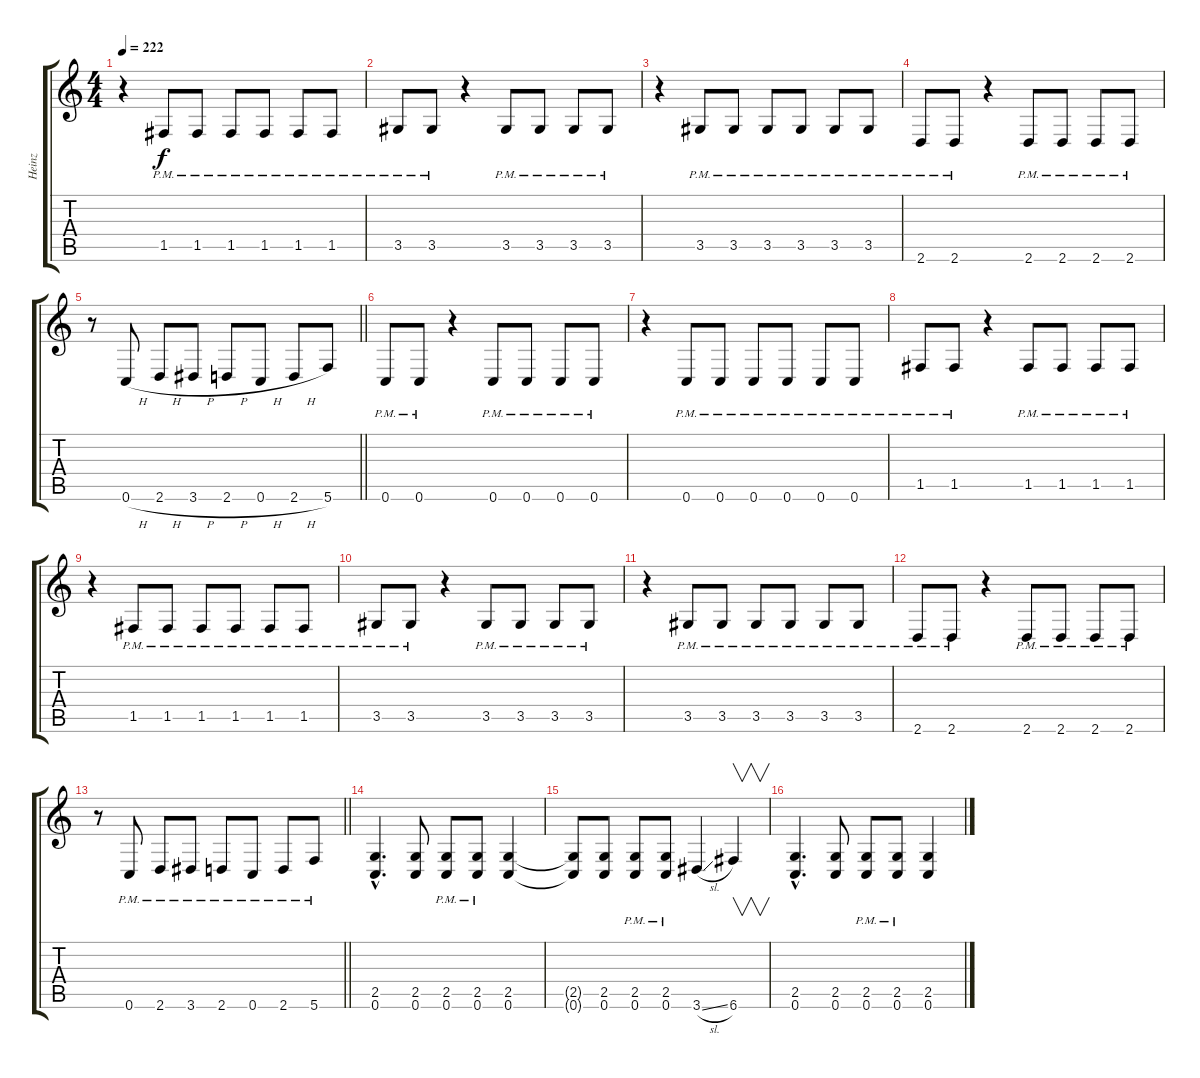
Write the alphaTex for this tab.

\track ("Heinz" "Heinz") {instrument distortionguitar}
\staff {score tabs}
\tuning (C4 G3 Eb3 Bb2 F2 C2) {hide}
\ts (4 4)
\tempo 222
\clef g2
\ks c
r.4{dy f} 1.5{pm}.8 1.5{pm}.8 1.5{pm}.8 1.5{pm}.8 1.5{pm}.8 1.5{pm}.8 |
3.5{pm}.8 3.5{pm}.8 r.4 3.5{pm}.8 3.5{pm}.8 3.5{pm}.8 3.5{pm}.8 |
r.4 3.5{pm}.8 3.5{pm}.8 3.5{pm}.8 3.5{pm}.8 3.5{pm}.8 3.5{pm}.8 |
2.6{pm}.8 2.6{pm}.8 r.4 2.6{pm}.8 2.6{pm}.8 2.6{pm}.8 2.6{pm}.8 |
\barLineRight lightlight
r.8 0.6{h}.8 2.6{h}.8 3.6{h}.8 2.6{h}.8 0.6{h}.8 2.6{h}.8 5.6.8 |
0.6{pm}.8 0.6{pm}.8 r.4 0.6{pm}.8 0.6{pm}.8 0.6{pm}.8 0.6{pm}.8 |
r.4 0.6{pm}.8 0.6{pm}.8 0.6{pm}.8 0.6{pm}.8 0.6{pm}.8 0.6{pm}.8 |
1.5{pm}.8 1.5{pm}.8 r.4 1.5{pm}.8 1.5{pm}.8 1.5{pm}.8 1.5{pm}.8 |
r.4 1.5{pm}.8 1.5{pm}.8 1.5{pm}.8 1.5{pm}.8 1.5{pm}.8 1.5{pm}.8 |
3.5{pm}.8 3.5{pm}.8 r.4 3.5{pm}.8 3.5{pm}.8 3.5{pm}.8 3.5{pm}.8 |
r.4 3.5{pm}.8 3.5{pm}.8 3.5{pm}.8 3.5{pm}.8 3.5{pm}.8 3.5{pm}.8 |
2.6{pm}.8 2.6{pm}.8 r.4 2.6{pm}.8 2.6{pm}.8 2.6{pm}.8 2.6{pm}.8 |
\barLineRight lightlight
r.8 0.6{pm}.8 2.6{pm}.8 3.6{pm}.8 2.6{pm}.8 0.6{pm}.8 2.6{pm}.8 5.6{pm}.8 |
(2.5{hac} 0.6{hac}).4{d} (2.5 0.6).8 (2.5{pm} 0.6{pm}).8 (2.5{pm} 0.6{pm}).8 (2.5 0.6).4 |
(2.5{t} 0.6{t}).8 (2.5 0.6).8 (2.5{pm} 0.6{pm}).8 (2.5{pm} 0.6{pm}).8 3.6{sl}.4 6.6.4{v} |
(2.5{hac} 0.6{hac}).4{d} (2.5 0.6).8 (2.5{pm} 0.6{pm}).8 (2.5{pm} 0.6{pm}).8 (2.5 0.6).4
